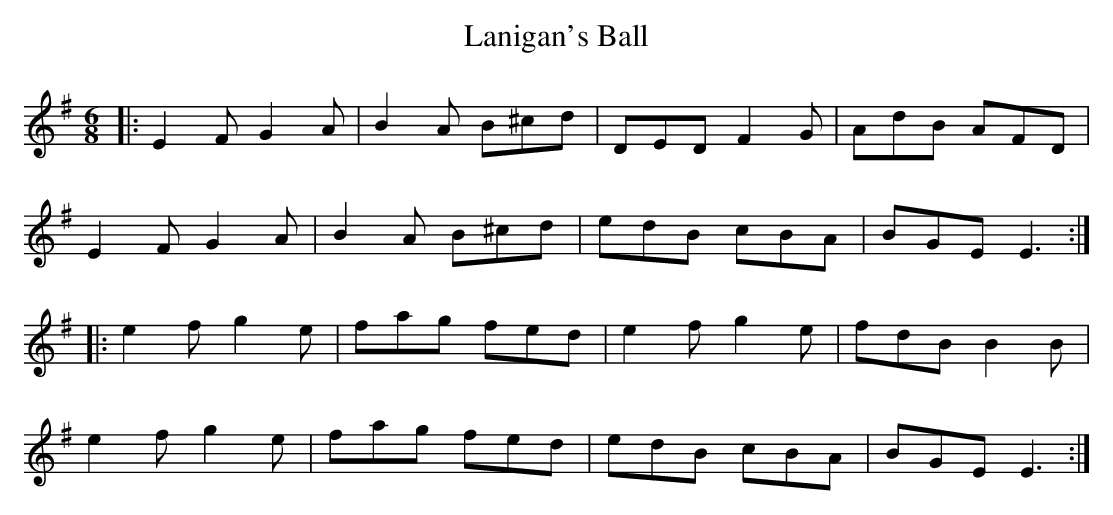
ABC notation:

X:1
T: Lanigan's Ball
M: 6/8
L: 1/8
K: Emin
|:E2F G2A|B2A B^cd|DED F2G|AdB AFD|
E2F G2A|B2A B^cd|edB cBA|BGE E3:|
|:e2f g2e|fag fed|e2f g2e|fdB B2B|
e2f g2e|fag fed|edB cBA|BGE E3:|
